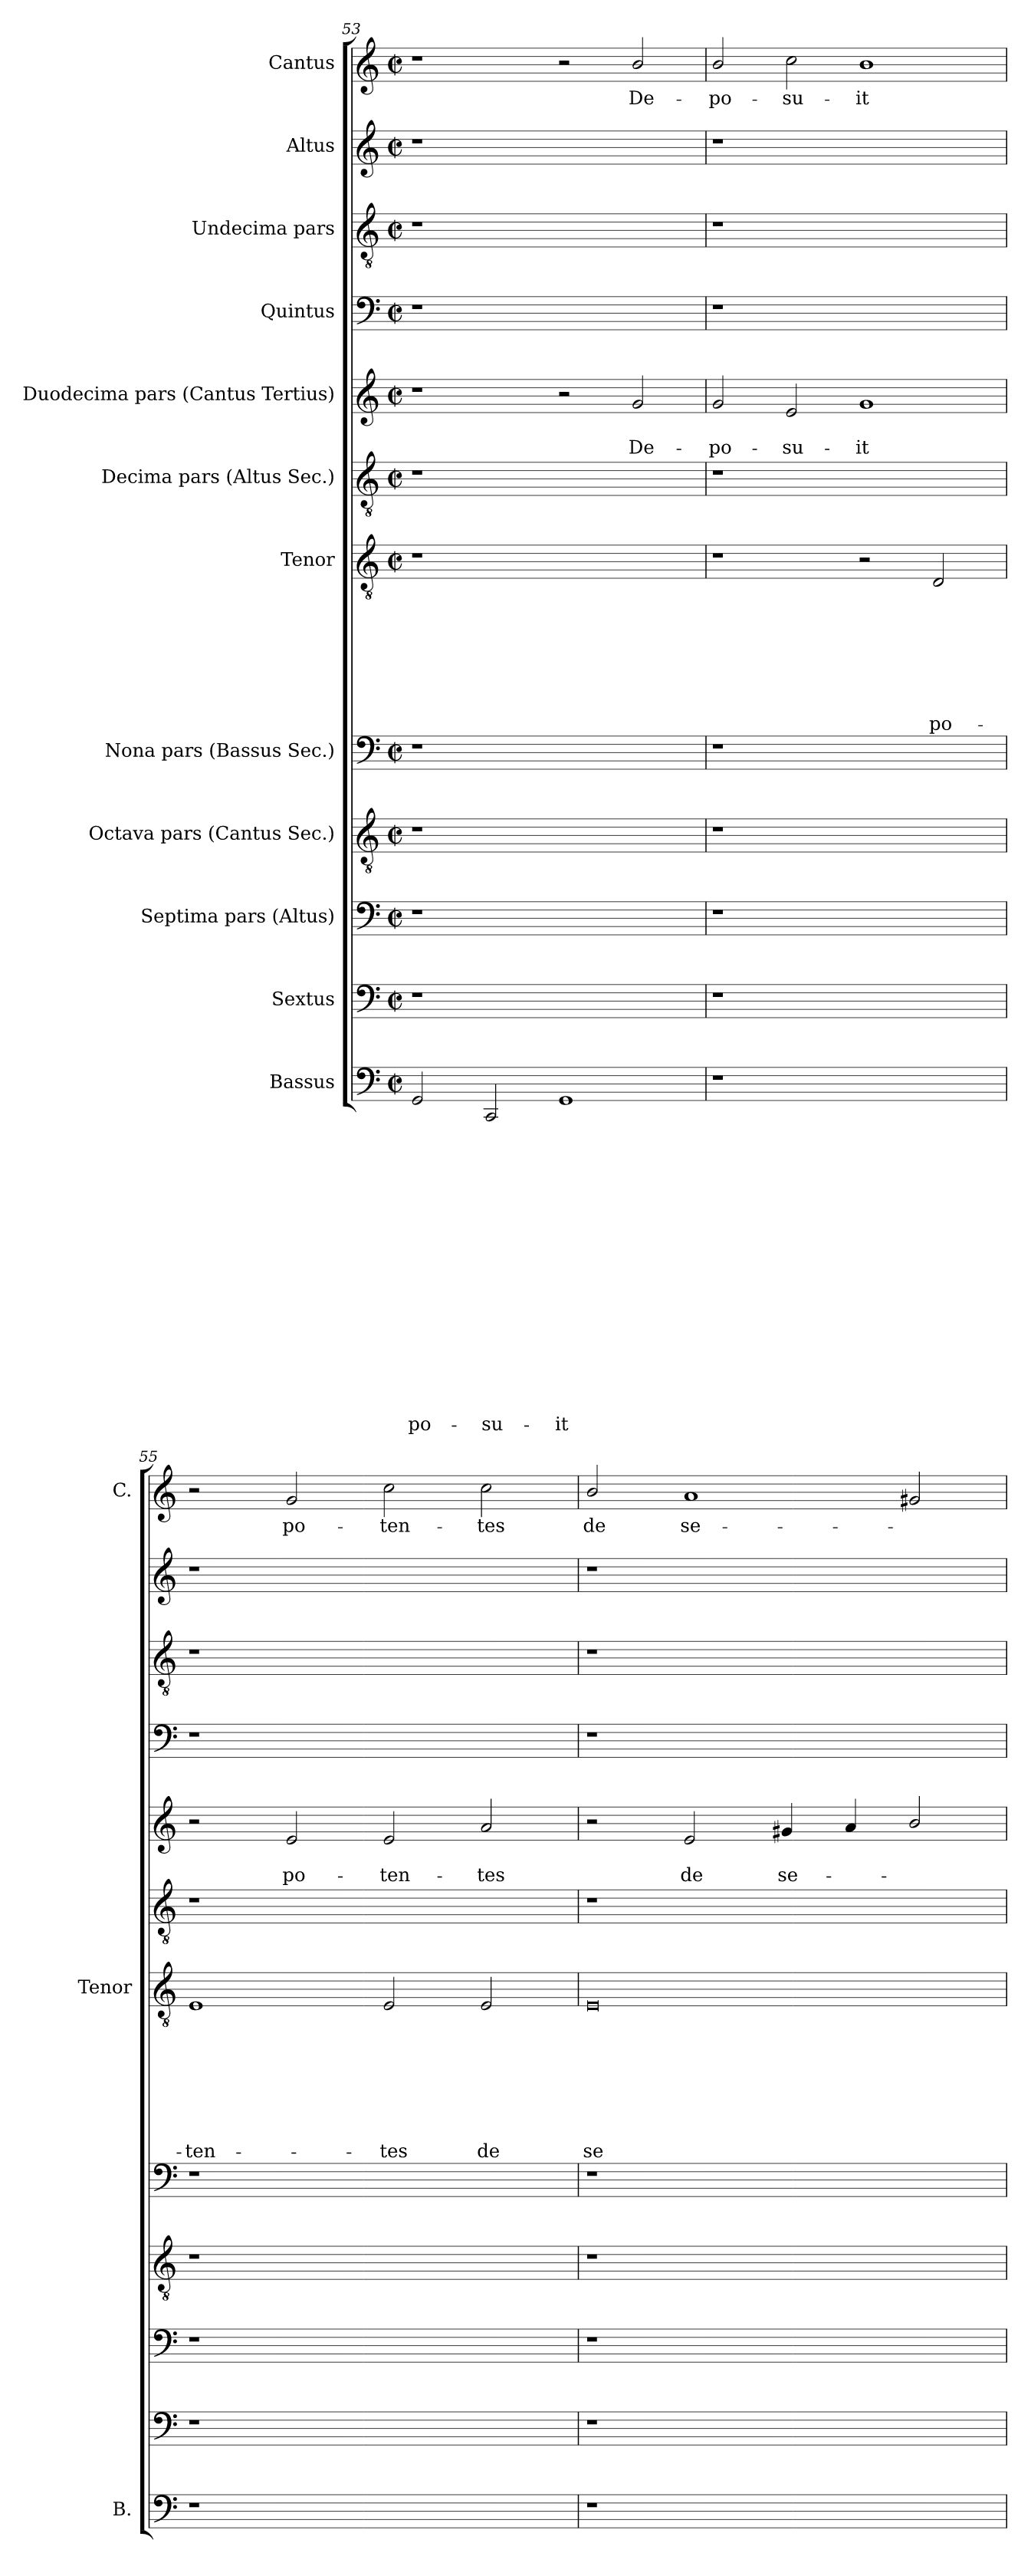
**kern	**text	**text	**text	**text	**text	**text	**text	**text	**text	**text	**text	**text	**text	**text	**text	**text	**text	**kern	**kern	**kern	**kern	**kern	**text	**text	**text	**text	**text	**text	**text	**text	**kern	**kern	**text	**text	**kern	**kern	**kern	**kern	**text
*part12	*part12	*part12	*part12	*part12	*part12	*part12	*part12	*part12	*part12	*part12	*part12	*part12	*part12	*part12	*part12	*part12	*part12	*part11	*part10	*part9	*part8	*part7	*part7	*part7	*part7	*part7	*part7	*part7	*part7	*part7	*part6	*part5	*part5	*part5	*part4	*part3	*part2	*part1	*part1
*staff12	*staff12	*staff12	*staff12	*staff12	*staff12	*staff12	*staff12	*staff12	*staff12	*staff12	*staff12	*staff12	*staff12	*staff12	*staff12	*staff12	*staff12	*staff11	*staff10	*staff9	*staff8	*staff7	*staff7	*staff7	*staff7	*staff7	*staff7	*staff7	*staff7	*staff7	*staff6	*staff5	*staff5	*staff5	*staff4	*staff3	*staff2	*staff1	*staff1
*I"Bassus	*	*	*	*	*	*	*	*	*	*	*	*	*	*	*	*	*	*I"Sextus	*I"Septima pars (Altus)	*I"Octava pars (Cantus Sec.)	*I"Nona pars (Bassus Sec.)	*I"Tenor	*	*	*	*	*	*	*	*	*I"Decima pars (Altus Sec.)	*I"Duodecima pars (Cantus Tertius)	*	*	*I"Quintus	*I"Undecima pars	*I"Altus	*I"Cantus	*
*I'B.	*	*	*	*	*	*	*	*	*	*	*	*	*	*	*	*	*	*	*	*	*	*I'Tenor	*	*	*	*	*	*	*	*	*	*	*	*	*	*	*	*I'C.	*
*clefF4	*	*	*	*	*	*	*	*	*	*	*	*	*	*	*	*	*	*clefF4	*clefF4	*clefGv2	*clefF4	*clefGv2	*	*	*	*	*	*	*	*	*clefGv2	*clefG2	*	*	*clefF4	*clefGv2	*clefG2	*clefG2	*
*k[]	*	*	*	*	*	*	*	*	*	*	*	*	*	*	*	*	*	*k[]	*k[]	*k[]	*k[]	*k[]	*	*	*	*	*	*	*	*	*k[]	*k[]	*	*	*k[]	*k[]	*k[]	*k[]	*
*C:	*	*	*	*	*	*	*	*	*	*	*	*	*	*	*	*	*	*C:	*C:	*C:	*C:	*C:	*	*	*	*	*	*	*	*	*C:	*C:	*	*	*C:	*C:	*C:	*C:	*
*M2/2	*	*	*	*	*	*	*	*	*	*	*	*	*	*	*	*	*	*M2/2	*M2/2	*M2/2	*M2/2	*M2/2	*	*	*	*	*	*	*	*	*M2/2	*M2/2	*	*	*M2/2	*M2/2	*M2/2	*M2/2	*
*met(c|)	*	*	*	*	*	*	*	*	*	*	*	*	*	*	*	*	*	*met(c|)	*met(c|)	*met(c|)	*met(c|)	*met(c|)	*	*	*	*	*	*	*	*	*met(c|)	*met(c|)	*	*	*met(c|)	*met(c|)	*met(c|)	*met(c|)	*
=53	=53	=53	=53	=53	=53	=53	=53	=53	=53	=53	=53	=53	=53	=53	=53	=53	=53	=53	=53	=53	=53	=53	=53	=53	=53	=53	=53	=53	=53	=53	=53	=53	=53	=53	=53	=53	=53	=53	=53
!	!	!	!	!	!	!	!	!	!	!	!	!	!	!	!	!	!LO:LY:b	!	!	!	!	!LO:N:vis=1	!	!	!	!	!	!	!	!	!	!	!	!	!	!	!	!	!
2GG/	.	.	.	.	.	.	.	.	.	.	.	.	.	.	.	.	-po-	1r	1r	1r	1r	1r	.	.	.	.	.	.	.	.	1r	1r	.	.	1r	1r	1r	1r	.
!	!	!	!	!	!	!	!	!	!	!	!	!	!	!	!	!	!LO:LY:b	!	!	!	!	!	!	!	!	!	!	!	!	!	!	!	!	!	!	!	!	!	!
2CC/	.	.	.	.	.	.	.	.	.	.	.	.	.	.	.	.	-su-	.	.	.	.	.	.	.	.	.	.	.	.	.	.	.	.	.	.	.	.	.	.
!	!	!	!	!	!	!	!	!	!	!	!	!	!	!	!	!	!LO:LY:b	!	!	!	!	!	!	!	!	!	!	!	!	!	!	!	!	!	!	!	!	!	!
1GG	.	.	.	.	.	.	.	.	.	.	.	.	.	.	.	.	-it	1ryy	1ryy	1ryy	1ryy	1ryy	.	.	.	.	.	.	.	.	1ryy	2r	.	.	1ryy	1ryy	1ryy	2r	.
!	!	!	!	!	!	!	!	!	!	!	!	!	!	!	!	!	!	!	!	!	!	!	!	!	!	!	!	!	!	!	!	!	!	!LO:LY:b	!	!	!	!	!LO:LY:b
.	.	.	.	.	.	.	.	.	.	.	.	.	.	.	.	.	.	.	.	.	.	.	.	.	.	.	.	.	.	.	.	2g/	.	De-	.	.	.	2b/	De-
=54	=54	=54	=54	=54	=54	=54	=54	=54	=54	=54	=54	=54	=54	=54	=54	=54	=54	=54	=54	=54	=54	=54	=54	=54	=54	=54	=54	=54	=54	=54	=54	=54	=54	=54	=54	=54	=54	=54	=54
!LO:N:vis=1	!	!	!	!	!	!	!	!	!	!	!	!	!	!	!	!	!	!	!	!	!	!	!	!	!	!	!	!	!	!	!	!	!	!LO:LY:b	!	!	!	!	!LO:LY:b
1r	.	.	.	.	.	.	.	.	.	.	.	.	.	.	.	.	.	1r	1r	1r	1r	1r	.	.	.	.	.	.	.	.	1r	2g/	.	-po-	1r	1r	1r	2b/	-po-
!	!	!	!	!	!	!	!	!	!	!	!	!	!	!	!	!	!	!	!	!	!	!	!	!	!	!	!	!	!	!	!	!	!	!LO:LY:b	!	!	!	!	!LO:LY:b
.	.	.	.	.	.	.	.	.	.	.	.	.	.	.	.	.	.	.	.	.	.	.	.	.	.	.	.	.	.	.	.	2e/	.	-su-	.	.	.	2cc\	-su-
!	!	!	!	!	!	!	!	!	!	!	!	!	!	!	!	!	!	!	!	!	!	!	!	!	!	!	!	!	!	!	!	!	!	!LO:LY:b	!	!	!	!	!LO:LY:b
1ryy	.	.	.	.	.	.	.	.	.	.	.	.	.	.	.	.	.	1ryy	1ryy	1ryy	1ryy	2r	.	.	.	.	.	.	.	.	1ryy	1g	.	-it	1ryy	1ryy	1ryy	1b	-it
!	!	!	!	!	!	!	!	!	!	!	!	!	!	!	!	!	!	!	!	!	!	!	!	!	!	!	!	!	!	!LO:LY:b	!	!	!	!	!	!	!	!	!
.	.	.	.	.	.	.	.	.	.	.	.	.	.	.	.	.	.	.	.	.	.	2D/	.	.	.	.	.	.	.	po-	.	.	.	.	.	.	.	.	.
=55	=55	=55	=55	=55	=55	=55	=55	=55	=55	=55	=55	=55	=55	=55	=55	=55	=55	=55	=55	=55	=55	=55	=55	=55	=55	=55	=55	=55	=55	=55	=55	=55	=55	=55	=55	=55	=55	=55	=55
!LO:N:vis=1	!	!	!	!	!	!	!	!	!	!	!	!	!	!	!	!	!	!	!	!	!	!	!	!	!	!	!	!	!	!LO:LY:b	!	!	!	!	!	!	!	!	!
1r	.	.	.	.	.	.	.	.	.	.	.	.	.	.	.	.	.	1r	1r	1r	1r	1E	.	.	.	.	.	.	.	-ten-	1r	2r	.	.	1r	1r	1r	2r	.
!	!	!	!	!	!	!	!	!	!	!	!	!	!	!	!	!	!	!	!	!	!	!	!	!	!	!	!	!	!	!	!	!	!	!LO:LY:b	!	!	!	!	!LO:LY:b
.	.	.	.	.	.	.	.	.	.	.	.	.	.	.	.	.	.	.	.	.	.	.	.	.	.	.	.	.	.	.	.	2e/	.	po-	.	.	.	2g/	po-
!	!	!	!	!	!	!	!	!	!	!	!	!	!	!	!	!	!	!	!	!	!	!	!	!	!	!	!	!	!	!LO:LY:b	!	!	!	!LO:LY:b	!	!	!	!	!LO:LY:b
1ryy	.	.	.	.	.	.	.	.	.	.	.	.	.	.	.	.	.	1ryy	1ryy	1ryy	1ryy	2E/	.	.	.	.	.	.	.	-tes	1ryy	2e/	.	-ten-	1ryy	1ryy	1ryy	2cc\	-ten-
!	!	!	!	!	!	!	!	!	!	!	!	!	!	!	!	!	!	!	!	!	!	!	!	!	!	!	!	!	!	!LO:LY:b	!	!	!	!LO:LY:b	!	!	!	!	!LO:LY:b
.	.	.	.	.	.	.	.	.	.	.	.	.	.	.	.	.	.	.	.	.	.	2E/	.	.	.	.	.	.	.	de	.	2a/	.	-tes	.	.	.	2cc\	-tes
!!LO:PB:g=z
=56	=56	=56	=56	=56	=56	=56	=56	=56	=56	=56	=56	=56	=56	=56	=56	=56	=56	=56	=56	=56	=56	=56	=56	=56	=56	=56	=56	=56	=56	=56	=56	=56	=56	=56	=56	=56	=56	=56	=56
!LO:N:vis=1	!	!	!	!	!	!	!	!	!	!	!	!	!	!	!	!	!	!	!	!	!	!	!	!	!	!	!	!	!	!LO:LY:b:rj	!	!	!	!	!	!	!	!	!LO:LY:b
1r	.	.	.	.	.	.	.	.	.	.	.	.	.	.	.	.	.	1r	1r	1r	1r	0E	.	.	.	.	.	.	.	se-	1r	2r	.	.	1r	1r	1r	2b/	de
!	!	!	!	!	!	!	!	!	!	!	!	!	!	!	!	!	!	!	!	!	!	!	!	!	!	!	!	!	!	!	!	!	!	!LO:LY:b	!	!	!	!	!LO:LY:b
.	.	.	.	.	.	.	.	.	.	.	.	.	.	.	.	.	.	.	.	.	.	.	.	.	.	.	.	.	.	.	.	2e/	.	de	.	.	.	1a	se-
!	!	!	!	!	!	!	!	!	!	!	!	!	!	!	!	!	!	!	!	!	!	!	!	!	!	!	!	!	!	!	!	!	!	!LO:LY:b	!	!	!	!	!
1ryy	.	.	.	.	.	.	.	.	.	.	.	.	.	.	.	.	.	1ryy	1ryy	1ryy	1ryy	.	.	.	.	.	.	.	.	.	1ryy	4g#X/	.	se-	1ryy	1ryy	1ryy	.	.
.	.	.	.	.	.	.	.	.	.	.	.	.	.	.	.	.	.	.	.	.	.	.	.	.	.	.	.	.	.	.	.	4a/	.	.	.	.	.	.	.
.	.	.	.	.	.	.	.	.	.	.	.	.	.	.	.	.	.	.	.	.	.	.	.	.	.	.	.	.	.	.	.	2b/	.	.	.	.	.	2g#X/	.
=	=	=	=	=	=	=	=	=	=	=	=	=	=	=	=	=	=	=	=	=	=	=	=	=	=	=	=	=	=	=	=	=	=	=	=	=	=	=	=
*-	*-	*-	*-	*-	*-	*-	*-	*-	*-	*-	*-	*-	*-	*-	*-	*-	*-	*-	*-	*-	*-	*-	*-	*-	*-	*-	*-	*-	*-	*-	*-	*-	*-	*-	*-	*-	*-	*-	*-
